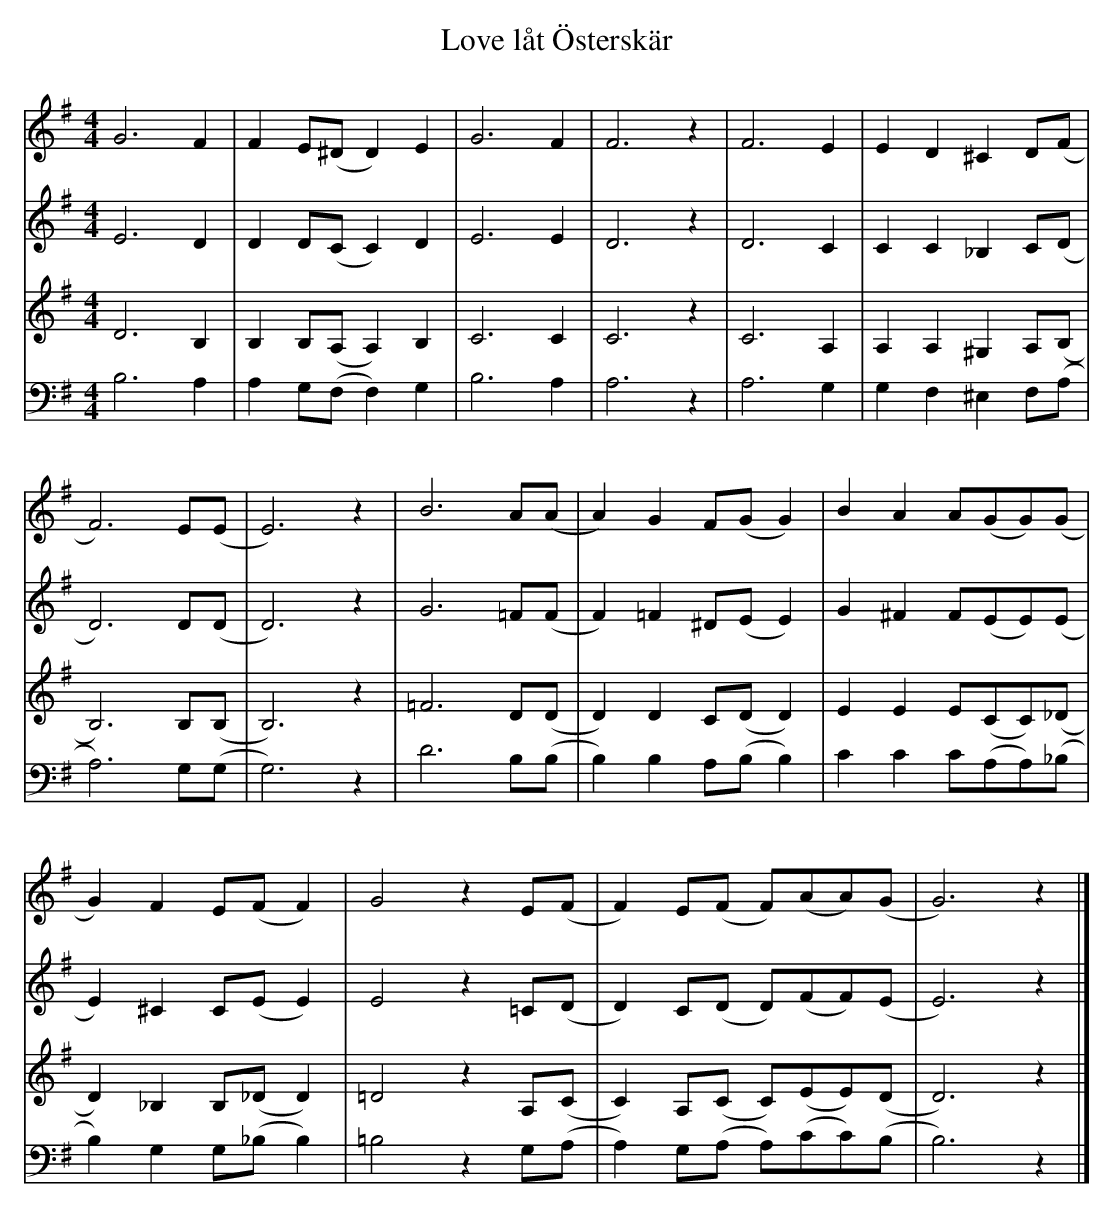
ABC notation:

X:1
T:Love låt Österskär
M:4/4
L:1/8
K:G
V:1
G6 F2 | F2 E(^D D2) E2 | G6 F2 | F6 z2 |F6 E2 | E2 D2 ^C2 D(F|
F6) E(E | E6) z2 | B6 A(A | A2) G2 F(G G2) |B2 A2 A(GG)(G |
G2) F2 E(F F2) | G4 z2 E(F | F2) E(F F)(AA)(G | G6) z2|]
V:2
E6 D2 | D2 D(C C2) D2 | E6 E2 | D6 z2 | D6 C2 | C2 C2 _B,2 C(D|
D6) D(D | D6) z2 | G6 =F(F | F2) =F2 ^D(E E2) |G2 ^F2 F(EE)(E |
E2) ^C2 C(E E2) |E4 z2 =C(D | D2) C(D D)(FF)(E |E6) z2 |]
V:3
D6 B,2 | B,2 B,(A, A,2) B,2 | C6 C2 | C6 z2 | C6 A,2 | A,2 A,2 ^G,2 A,(B,|
B,6) B,(B, | B,6) z2 | =F6 D(D | D2) D2 C(D D2) | E2 E2 E(CC)(_D |
D2) _B,2 B,(_D D2) | =D4 z2 A,(C | C2) A,(C C)(EE)(D | D6) z2 |]
V:4
B,6 A,2 | A,2 G,(F, F,2) G,2 | B,6 A,2 | A,6 z2 | A,6 G,2 | G,2 F,2 ^E,2 F,(A, |
A,6) G,(G, | G,6) z2 | D6 B,(B, | B,2) B,2 A,(B, B,2) | C2  C2 C(A,A,)(_B,|
B,2) G,2 G,(_B, B,2) | =B,4 z2 G,(A, | A,2) G,(A, A,)(CC)(B, |B,6) z2 |]
